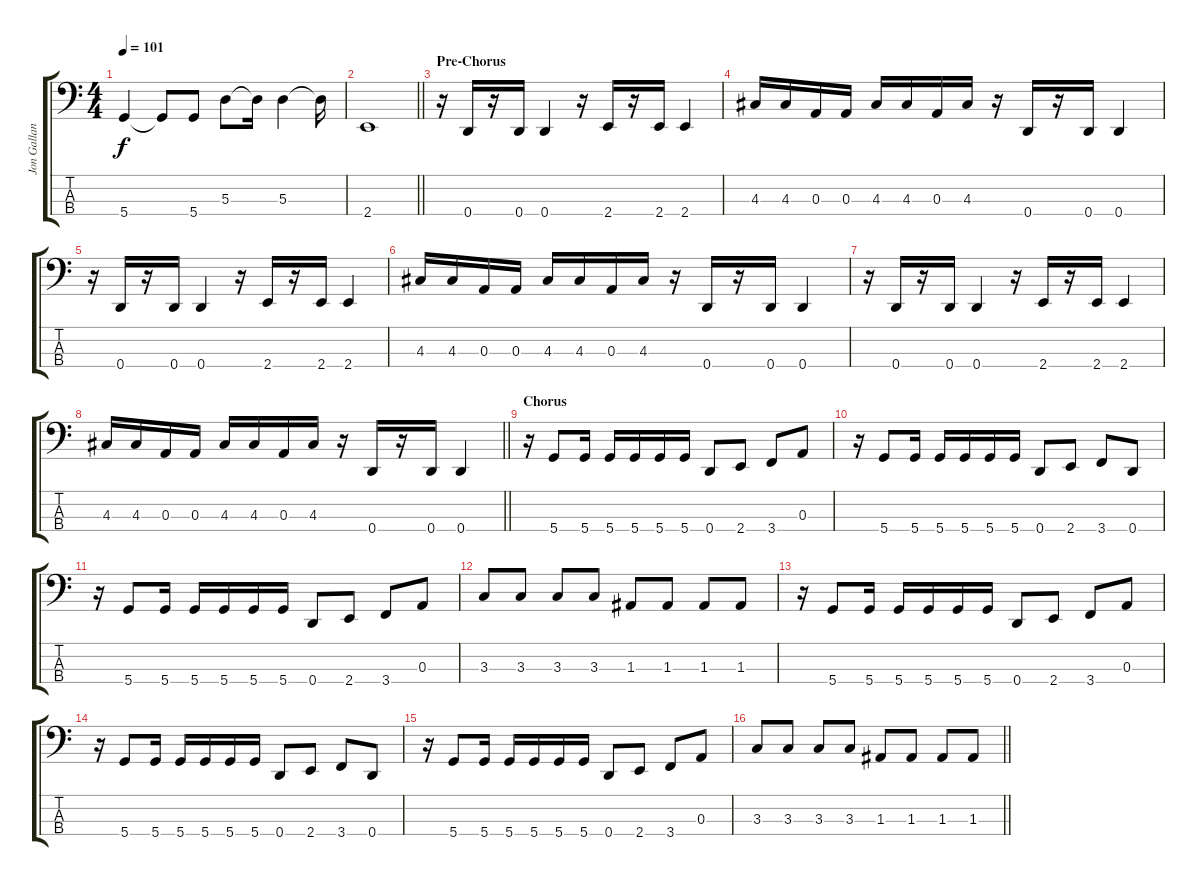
\track ("Jon Gallant" "Jon Gallan") {instrument electricbassfinger}
\staff {score tabs}
\tuning (G2 D2 A1 D1) {hide}
\ts (4 4)
\tempo 101
\clef f4
\ks c
5.4.4{dy f} 5.4{t}.8 5.4.8 5.3.8 5.3{t}.16 5.3.4 5.3{t}.16 |
\barLineRight lightlight
2.4.1 |
\section ("" "Pre-Chorus")
r.16 0.4.16 r.16 0.4.16 0.4.4 r.16 2.4.16 r.16 2.4.16 2.4.4 |
4.3.16 4.3.16 0.3.16 0.3.16 4.3.16 4.3.16 0.3.16 4.3.16 r.16 0.4.16 r.16 0.4.16 0.4.4 |
r.16 0.4.16 r.16 0.4.16 0.4.4 r.16 2.4.16 r.16 2.4.16 2.4.4 |
4.3.16 4.3.16 0.3.16 0.3.16 4.3.16 4.3.16 0.3.16 4.3.16 r.16 0.4.16 r.16 0.4.16 0.4.4 |
r.16 0.4.16 r.16 0.4.16 0.4.4 r.16 2.4.16 r.16 2.4.16 2.4.4 |
\barLineRight lightlight
4.3.16 4.3.16 0.3.16 0.3.16 4.3.16 4.3.16 0.3.16 4.3.16 r.16 0.4.16 r.16 0.4.16 0.4.4 |
\section ("" "Chorus")
r.16 5.4.8 5.4.16 5.4.16 5.4.16 5.4.16 5.4.16 0.4.8 2.4.8 3.4.8 0.3.8 |
r.16 5.4.8 5.4.16 5.4.16 5.4.16 5.4.16 5.4.16 0.4.8 2.4.8 3.4.8 0.4.8 |
r.16 5.4.8 5.4.16 5.4.16 5.4.16 5.4.16 5.4.16 0.4.8 2.4.8 3.4.8 0.3.8 |
3.3.8 3.3.8 3.3.8 3.3.8 1.3.8 1.3.8 1.3.8 1.3.8 |
r.16 5.4.8 5.4.16 5.4.16 5.4.16 5.4.16 5.4.16 0.4.8 2.4.8 3.4.8 0.3.8 |
r.16 5.4.8 5.4.16 5.4.16 5.4.16 5.4.16 5.4.16 0.4.8 2.4.8 3.4.8 0.4.8 |
r.16 5.4.8 5.4.16 5.4.16 5.4.16 5.4.16 5.4.16 0.4.8 2.4.8 3.4.8 0.3.8 |
\barLineRight lightlight
3.3.8 3.3.8 3.3.8 3.3.8 1.3.8 1.3.8 1.3.8 1.3.8
